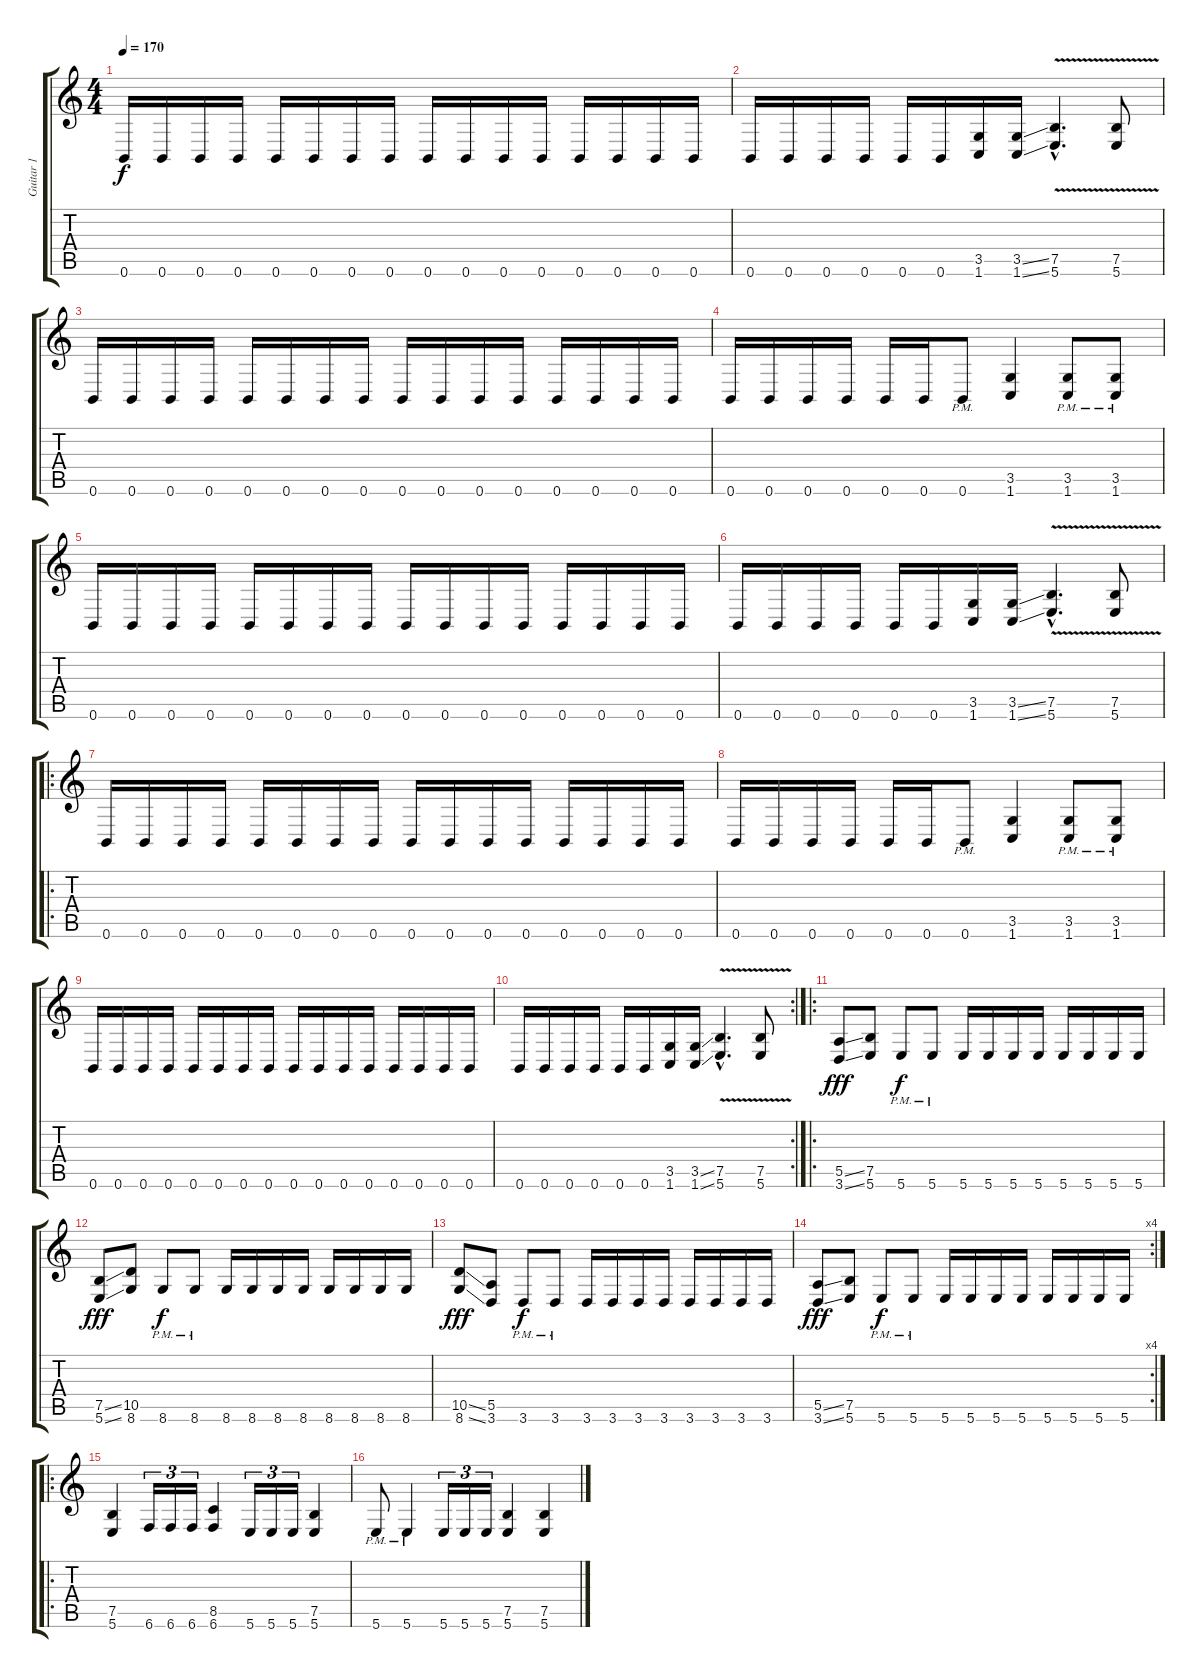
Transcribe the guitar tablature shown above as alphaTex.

\track ("Guitar 1" "Guitar 1") {instrument distortionguitar}
\staff {score tabs}
\tuning (B3 Gb3 D3 A2 E2 B1) {hide}
\ts (4 4)
\tempo 170
\clef g2
\ks c
0.6.16{dy f} 0.6.16 0.6.16 0.6.16 0.6.16 0.6.16 0.6.16 0.6.16 0.6.16 0.6.16 0.6.16 0.6.16 0.6.16 0.6.16 0.6.16 0.6.16 |
0.6.16 0.6.16 0.6.16 0.6.16 0.6.16 0.6.16 (3.5 1.6).16 (3.5{ss} 1.6{ss}).16 (7.5{v hac} 5.6{v hac}).4{d} (7.5{v} 5.6{v}).8 |
0.6.16 0.6.16 0.6.16 0.6.16 0.6.16 0.6.16 0.6.16 0.6.16 0.6.16 0.6.16 0.6.16 0.6.16 0.6.16 0.6.16 0.6.16 0.6.16 |
0.6.16 0.6.16 0.6.16 0.6.16 0.6.16 0.6.16 0.6{pm}.8 (3.5 1.6).4 (3.5{pm} 1.6{pm}).8 (3.5{pm} 1.6{pm}).8 |
0.6.16 0.6.16 0.6.16 0.6.16 0.6.16 0.6.16 0.6.16 0.6.16 0.6.16 0.6.16 0.6.16 0.6.16 0.6.16 0.6.16 0.6.16 0.6.16 |
0.6.16 0.6.16 0.6.16 0.6.16 0.6.16 0.6.16 (3.5 1.6).16 (3.5{ss} 1.6{ss}).16 (7.5{v hac} 5.6{v hac}).4{d} (7.5{v} 5.6{v}).8 |
\ro
0.6.16 0.6.16 0.6.16 0.6.16 0.6.16 0.6.16 0.6.16 0.6.16 0.6.16 0.6.16 0.6.16 0.6.16 0.6.16 0.6.16 0.6.16 0.6.16 |
0.6.16 0.6.16 0.6.16 0.6.16 0.6.16 0.6.16 0.6{pm}.8 (3.5 1.6).4 (3.5{pm} 1.6{pm}).8 (3.5{pm} 1.6{pm}).8 |
0.6.16 0.6.16 0.6.16 0.6.16 0.6.16 0.6.16 0.6.16 0.6.16 0.6.16 0.6.16 0.6.16 0.6.16 0.6.16 0.6.16 0.6.16 0.6.16 |
\rc 2
0.6.16 0.6.16 0.6.16 0.6.16 0.6.16 0.6.16 (3.5 1.6).16 (3.5{ss} 1.6{ss}).16 (7.5{v hac} 5.6{v hac}).4{d} (7.5{v} 5.6{v}).8 |
\ro
(5.5{ss} 3.6{ss}).8{dy fff} (7.5 5.6).8 5.6{pm}.8{dy f} 5.6{pm}.8 5.6.16 5.6.16 5.6.16 5.6.16 5.6.16 5.6.16 5.6.16 5.6.16 |
(7.5{ss} 5.6{ss}).8{dy fff} (10.5 8.6).8 8.6{pm}.8{dy f} 8.6{pm}.8 8.6.16 8.6.16 8.6.16 8.6.16 8.6.16 8.6.16 8.6.16 8.6.16 |
(10.5{ss} 8.6{ss}).8{dy fff} (5.5 3.6).8 3.6{pm}.8{dy f} 3.6{pm}.8 3.6.16 3.6.16 3.6.16 3.6.16 3.6.16 3.6.16 3.6.16 3.6.16 |
\rc 4
(5.5{ss} 3.6{ss}).8{dy fff} (7.5 5.6).8 5.6{pm}.8{dy f} 5.6{pm}.8 5.6.16 5.6.16 5.6.16 5.6.16 5.6.16 5.6.16 5.6.16 5.6.16 |
\ro
(7.5 5.6).4 6.6.16{tu (3 2)} 6.6.16{tu (3 2)} 6.6.16{tu (3 2)} (8.5 6.6).4 5.6.16{tu (3 2)} 5.6.16{tu (3 2)} 5.6.16{tu (3 2)} (7.5 5.6).4 |
5.6{pm}.8 5.6{pm}.4 5.6.16{tu (3 2)} 5.6.16{tu (3 2)} 5.6.16{tu (3 2)} (7.5 5.6).4 (7.5 5.6).4
